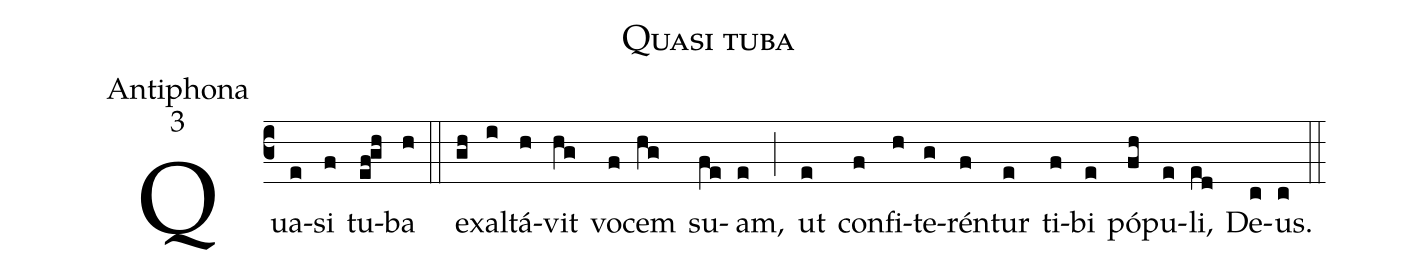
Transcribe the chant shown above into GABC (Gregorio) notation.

name:Quasi tuba;
office-part:Antiphona;
mode:3;
%%
(c3) Qua(e)si(f) tu(ef!gh)ba(h) (::)
ex(gh)al(i)tá(h)vit(hg) vo(f)cem(hg) su(fe)am,(e) (;) ut(e) con(f)fi(h)te(g)rén(f)tur(e) ti(f)bi(e) pó(fh)pu(e)li,(ed) De(c)us.(c) (::)
